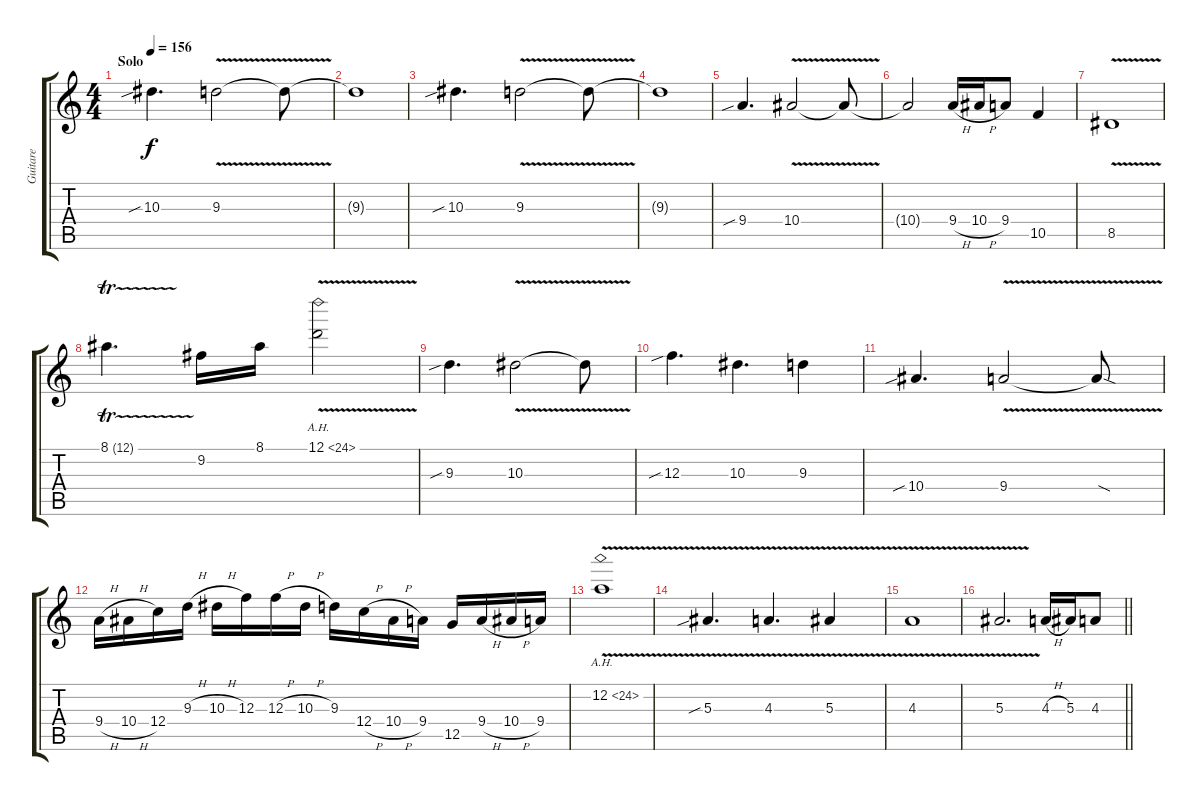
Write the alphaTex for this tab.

\track ("Guitare" "Guitare") {instrument distortionguitar}
\staff {score tabs}
\tuning (D4 A3 F3 C3 G2 D2) {hide}
\ts (4 4)
\section ("" "Solo")
\tempo 156
\clef g2
\ks c
10.3{sib}.4{d dy f} 9.3{v}.2 9.3{t}.8 |
9.3{t}.1 |
10.3{sib}.4{d} 9.3{v}.2 9.3{t}.8 |
9.3{t}.1 |
9.4{sib}.4{d} 10.4{v}.2 10.4{t}.8 |
10.4{t}.2 9.4{h}.16 10.4{h}.16 9.4.8 10.5.4 |
8.5{v}.1 |
8.1{tr (12 16)}.4{d} 9.2.16 8.1.16 12.1{ah 12 v}.2 |
9.3{sib}.4{d} 10.3{v}.2 10.3{t}.8 |
12.3{sib}.4{d} 10.3.4{d} 9.3.4 |
10.4{sib}.4{d} 9.4{v}.2 9.4{sod t}.8 |
9.4{h}.16 10.4{h}.16 12.4.16 9.3{h}.16 10.3{h}.16 12.3.16 12.3{h}.16 10.3{h}.16 9.3.16 12.4{h}.16 10.4{h}.16 9.4.16 12.5.16 9.4{h}.16 10.4{h}.16 9.4.16 |
12.2{ah 12 v}.1 |
5.3{v sib}.4{d} 4.3{v}.4{d} 5.3{v}.4 |
4.3{v}.1 |
\barLineRight lightlight
5.3{v}.2{d} 4.3{h}.16 5.3.16 4.3.8
